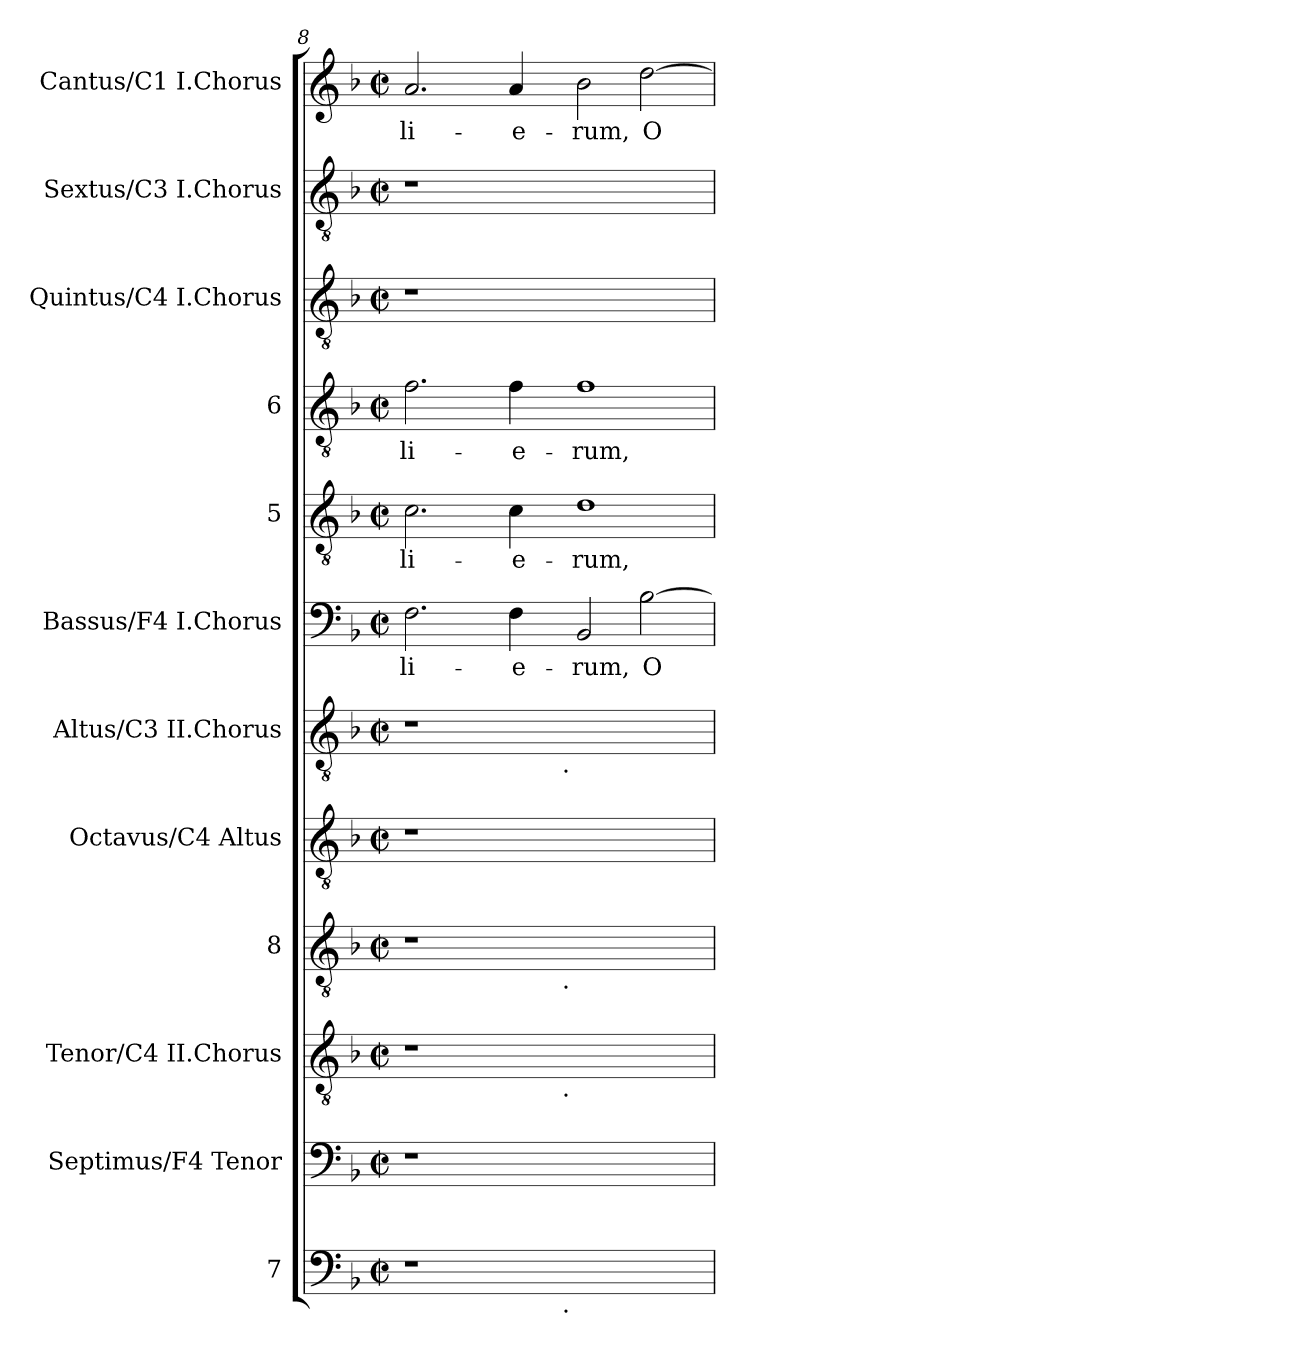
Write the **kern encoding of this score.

**kern	**kern	**kern	**kern	**kern	**kern	**kern	**text	**kern	**text	**kern	**text	**kern	**kern	**kern	**text
*part12	*part11	*part10	*part9	*part8	*part7	*part6	*part6	*part5	*part5	*part4	*part4	*part3	*part2	*part1	*part1
*staff12	*staff11	*staff10	*staff9	*staff8	*staff7	*staff6	*staff6	*staff5	*staff5	*staff4	*staff4	*staff3	*staff2	*staff1	*staff1
*I"7	*I"Septimus/F4  Tenor	*I"Tenor/C4  II.Chorus	*I"8	*I"Octavus/C4  Altus	*I"Altus/C3  II.Chorus	*I"Bassus/F4  I.Chorus	*	*I"5	*	*I"6	*	*I"Quintus/C4  I.Chorus	*I"Sextus/C3  I.Chorus	*I"Cantus/C1  I.Chorus	*
*	*	*I'T	*	*	*I'A	*I'B	*	*	*	*	*	*	*	*I'C	*
*clefF4	*clefF4	*clefGv2	*clefGv2	*clefGv2	*clefGv2	*clefF4	*	*clefGv2	*	*clefGv2	*	*clefGv2	*clefGv2	*clefG2	*
*k[b-]	*k[b-]	*k[b-]	*k[b-]	*k[b-]	*k[b-]	*k[b-]	*	*k[b-]	*	*k[b-]	*	*k[b-]	*k[b-]	*k[b-]	*
*F:	*F:	*F:	*F:	*F:	*F:	*F:	*	*F:	*	*F:	*	*F:	*F:	*F:	*
*M2/2	*M2/2	*M2/2	*M2/2	*M2/2	*M2/2	*M2/2	*	*M2/2	*	*M2/2	*	*M2/2	*M2/2	*M2/2	*
*met(c|)	*met(c|)	*met(c|)	*met(c|)	*met(c|)	*met(c|)	*met(c|)	*	*met(c|)	*	*met(c|)	*	*met(c|)	*met(c|)	*met(c|)	*
=8	=8	=8	=8	=8	=8	=8	=8	=8	=8	=8	=8	=8	=8	=8	=8
!	!	!	!	!	!	!	!LO:LY:b:cj	!	!LO:LY:b:cj	!	!LO:LY:b:cj	!	!	!	!LO:LY:b:cj
*^	*	*^	*^	*	*^	*	*	*	*	*	*	*	*	*	*
1r	2ryy	1r	1r	2ryy	1r	2ryy	1r	1r	2ryy	2.F\	-li-	2.c\	-li-	2.f\	-li-	1r	1r	2.a/	-li-
.	4ryy	.	.	4ryy	.	4ryy	.	.	4ryy	.	.	.	.	.	.	.	.	.	.
!	!	!	!	!	!	!	!	!	!	!	!LO:LY:b:cj	!	!LO:LY:b:cj	!	!LO:LY:b:cj	!	!	!	!LO:LY:b:cj
.	8ryy	.	.	8ryy	.	8ryy	.	.	8ryy	4F\	-e-	4c\	-e-	4f\	-e-	.	.	4a/	-e-
.	16ryy	.	.	16ryy	.	16ryy	.	.	16ryy	.	.	.	.	.	.	.	.	.	.
.	64ryy	.	.	64ryy	.	64ryy	.	.	64ryy	.	.	.	.	.	.	.	.	.	.
!	!	!	!	!	!	!	!	!	!LO:TX:b:t=.	!	!	!	!	!	!	!	!	!	!
!	!	!	!	!	!	!LO:TX:b:t=.	!	!	!	!	!	!	!	!	!	!	!	!	!
!	!	!	!	!LO:TX:b:t=.	!	!	!	!	!	!	!	!	!	!	!	!	!	!	!
!	!LO:TX:b:t=.	!	!	!	!	!	!	!	!	!	!	!	!	!	!	!	!	!	!
.	1ryy	.	.	1ryy	.	1ryy	.	.	1ryy	.	.	.	.	.	.	.	.	.	.
!	!	!	!	!	!	!	!	!	!	!	!LO:LY:b:cj	!	!LO:LY:b:cj	!	!LO:LY:b:cj	!	!	!	!LO:LY:b:cj
1ryy	.	1ryy	1ryy	.	1ryy	.	1ryy	1ryy	.	2BB-/	-rum,	1d	-rum,	1f	-rum,	1ryy	1ryy	2b-\	-rum,
!	!	!	!	!	!	!	!	!	!	!	!LO:LY:b:cj	!	!	!	!	!	!	!	!LO:LY:b:cj
.	.	.	.	.	.	.	.	.	.	[>2B-\	O	.	.	.	.	.	.	[>2dd\	O
.	32.ryy	.	.	32.ryy	.	32.ryy	.	.	32.ryy	.	.	.	.	.	.	.	.	.	.
*	*	*	*v	*v	*	*	*	*v	*v	*	*	*	*	*	*	*	*	*	*
*v	*v	*	*	*v	*v	*	*	*	*	*	*	*	*	*	*	*	*
=	=	=	=	=	=	=	=	=	=	=	=	=	=	=	=
*-	*-	*-	*-	*-	*-	*-	*-	*-	*-	*-	*-	*-	*-	*-	*-
